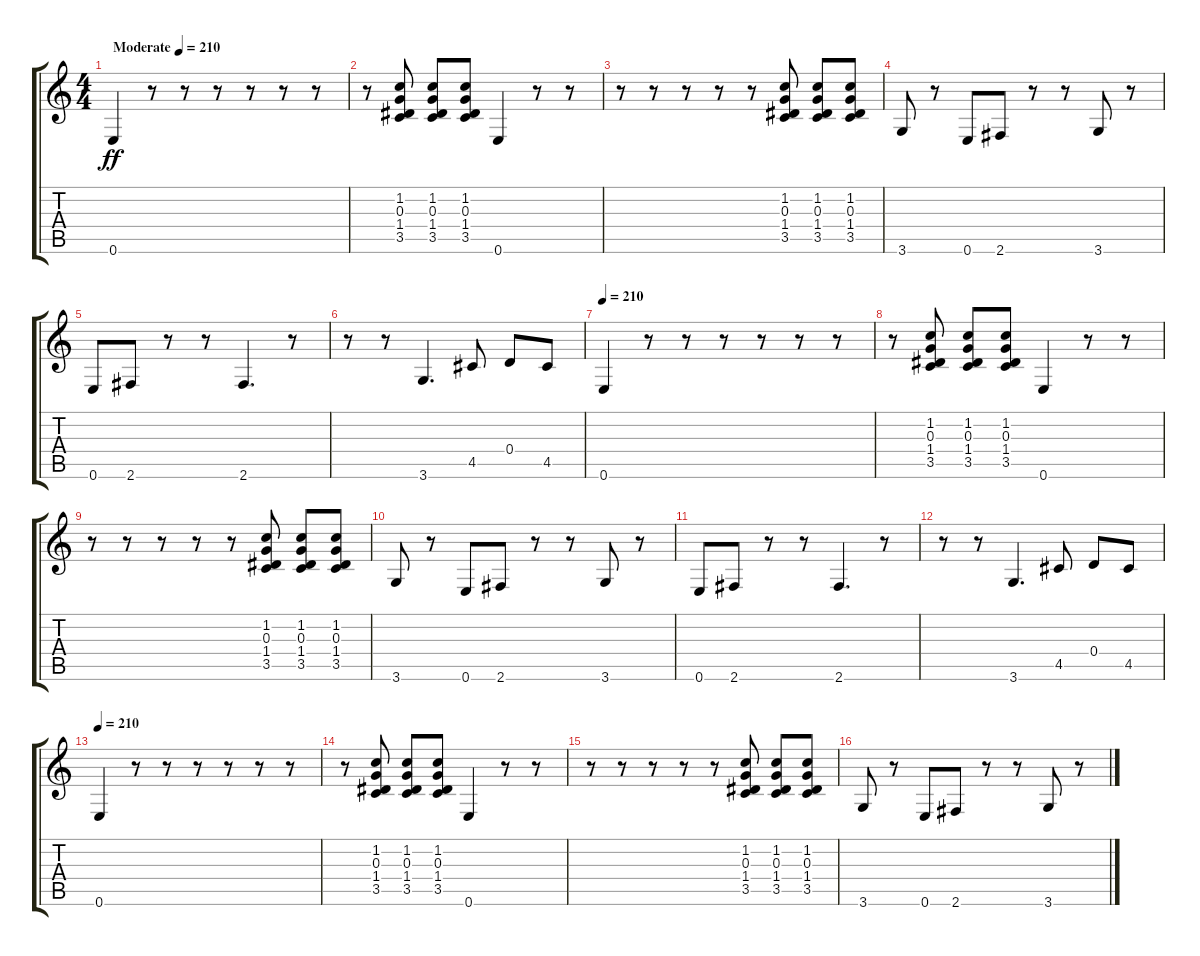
\track "" {instrument distortionguitar}
\staff {score tabs}
\tuning (E4 B3 G3 D3 A2 E2) {hide}
\ts (4 4)
\tempo (210 "Moderate")
\clef g2
\ks c
0.6.4{dy ff instrument distortionguitar} r.8 r.8 r.8 r.8 r.8 r.8 |
r.8 (1.2 0.3 1.4 3.5).8 (1.2 0.3 1.4 3.5).8 (1.2 0.3 1.4 3.5).8 0.6.4 r.8 r.8 |
r.8 r.8 r.8 r.8 r.8 (1.2 0.3 1.4 3.5).8 (1.2 0.3 1.4 3.5).8 (1.2 0.3 1.4 3.5).8 |
3.6.8 r.8 0.6.8 2.6.8 r.8 r.8 3.6.8 r.8 |
0.6.8 2.6.8 r.8 r.8 2.6.4{d} r.8 |
r.8 r.8 3.6.4{d} 4.5.8 0.4.8 4.5.8 |
\tempo 210
0.6.4 r.8 r.8 r.8 r.8 r.8 r.8 |
r.8 (1.2 0.3 1.4 3.5).8 (1.2 0.3 1.4 3.5).8 (1.2 0.3 1.4 3.5).8 0.6.4 r.8 r.8 |
r.8 r.8 r.8 r.8 r.8 (1.2 0.3 1.4 3.5).8 (1.2 0.3 1.4 3.5).8 (1.2 0.3 1.4 3.5).8 |
3.6.8 r.8 0.6.8 2.6.8 r.8 r.8 3.6.8 r.8 |
0.6.8 2.6.8 r.8 r.8 2.6.4{d} r.8 |
r.8 r.8 3.6.4{d} 4.5.8 0.4.8 4.5.8 |
\tempo 210
0.6.4 r.8 r.8 r.8 r.8 r.8 r.8 |
r.8 (1.2 0.3 1.4 3.5).8 (1.2 0.3 1.4 3.5).8 (1.2 0.3 1.4 3.5).8 0.6.4 r.8 r.8 |
r.8 r.8 r.8 r.8 r.8 (1.2 0.3 1.4 3.5).8 (1.2 0.3 1.4 3.5).8 (1.2 0.3 1.4 3.5).8 |
3.6.8 r.8 0.6.8 2.6.8 r.8 r.8 3.6.8 r.8
